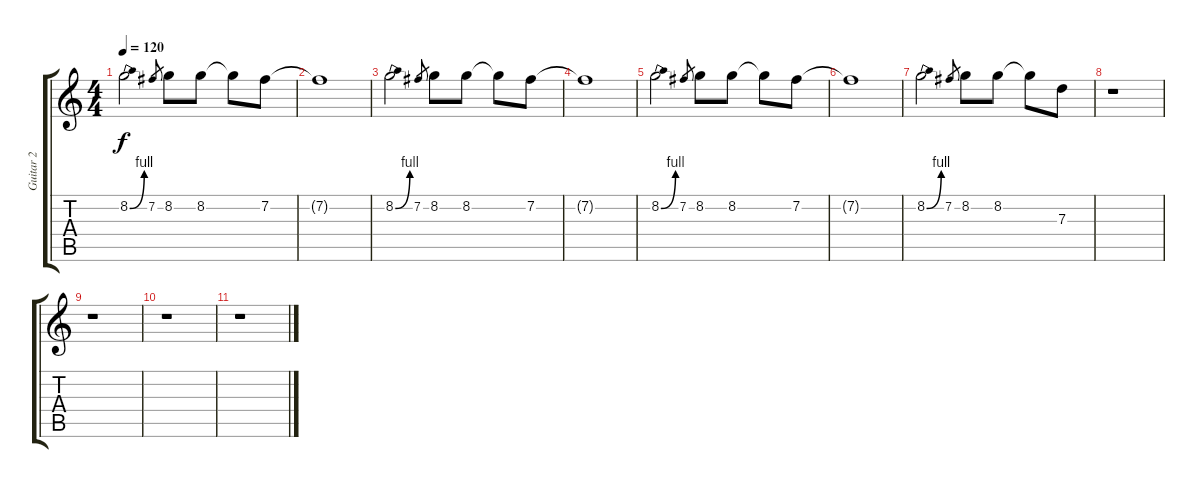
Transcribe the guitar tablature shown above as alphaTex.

\track ("Guitar 2" "Guitar 2") {instrument distortionguitar}
\staff {score tabs}
\tuning (E4 B3 G3 D3 A2 E2) {hide}
\ts (4 4)
\tempo 120
\clef g2
\ks c
8.2{be (bend 0 0 60 4)}.2{dy f} 7.2.8{gr} 8.2.8 8.2.8 8.2{t}.8 7.2.8 |
7.2{t}.1 |
8.2{be (bend 0 0 60 4)}.2 7.2.8{gr} 8.2.8 8.2.8 8.2{t}.8 7.2.8 |
7.2{t}.1 |
8.2{be (bend 0 0 60 4)}.2 7.2.8{gr} 8.2.8 8.2.8 8.2{t}.8 7.2.8 |
7.2{t}.1 |
8.2{be (bend 0 0 60 4)}.2 7.2.8{gr} 8.2.8 8.2.8 8.2{t}.8 7.3.8 |
r.1 |
r.1 |
r.1 |
r.1
